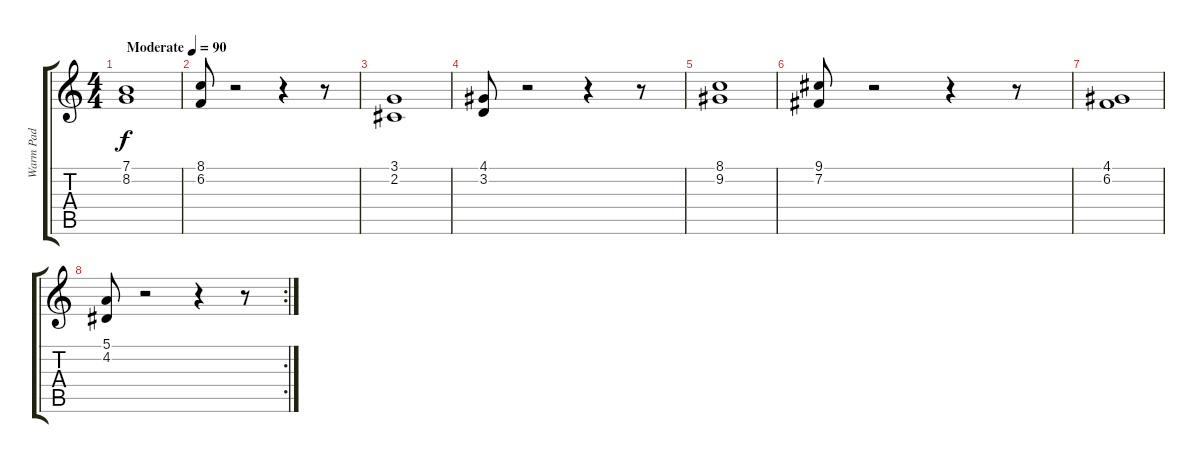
\track ("Warm Pad" "Warm Pad") {instrument pad2warm}
\staff {score tabs}
\tuning (E4 B3 G3 D3 A2 E2) {hide}
\ts (4 4)
\tempo (90 "Moderate")
\clef g2
\ks c
(7.1 8.2).1{dy f instrument pad2warm} |
(8.1 6.2).8 r.2 r.4 r.8 |
(3.1 2.2).1 |
(4.1 3.2).8 r.2 r.4 r.8 |
(8.1 9.2).1 |
(9.1 7.2).8 r.2 r.4 r.8 |
(4.1 6.2).1 |
\rc 2
(5.1 4.2).8 r.2 r.4 r.8
